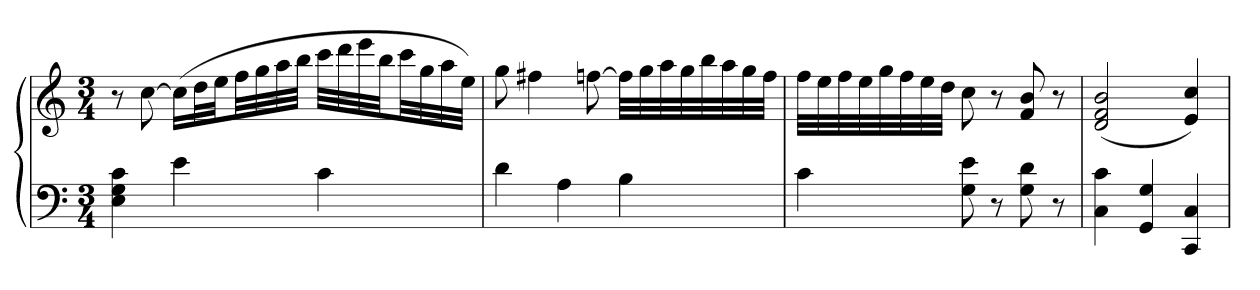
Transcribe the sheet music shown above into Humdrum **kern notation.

**kern	**kern
*part1	*part1
*staff2	*staff1
*clefF4	*clefG2
*k[]	*k[]
*M3/4	*M3/4
=	=
4E 4G 4c	8r
.	[8cc
4e	(16ccLL]
.	32ddL
.	32eeJJ
.	32ffLL
.	32gg
.	32aa
.	32bbJJJ
4c	32cccLLL
.	32ddd
.	32eee
.	32bbJJ
.	32cccLL
.	32gg
.	32aa
.	32eeJJJ)
=	=
4d	8gg
.	4ff#X
4A	.
.	[8ffn
4B	32ffLLL]
.	32gg
.	32aa
.	32gg
.	32bb
.	32aa
.	32gg
.	32ffJJJ
=	=
4c	32ffLLL
.	32ee
.	32ff
.	32ee
.	32gg
.	32ff
.	32ee
.	32ddJJJ
8G 8e	8cc
8r	8r
8G 8d	8f 8b
8r	8r
=	=
4C 4c	(2d 2f 2b
4GG 4G	.
4CC 4C	4e 4cc)
=	=
*-	*-
